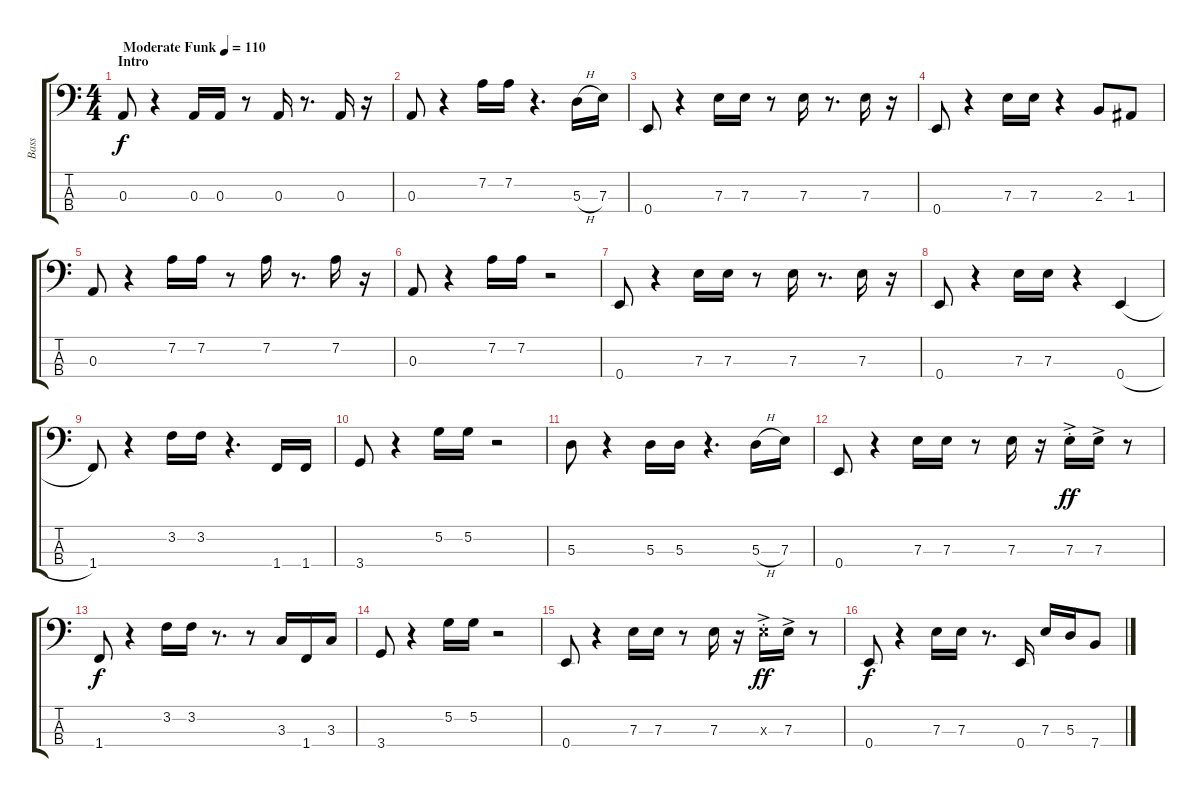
\track ("Bass" "Bass") {instrument electricbassfinger}
\staff {score tabs}
\tuning (G2 D2 A1 E1) {hide}
\ts (4 4)
\section ("" "Intro")
\tempo (110 "Moderate Funk")
\clef f4
\ks c
0.3.8{dy f instrument electricbassfinger} r.4 0.3.16 0.3.16 r.8 0.3.16 r.8{d} 0.3.16 r.16 |
0.3.8 r.4 7.2.16 7.2.16 r.4{d} 5.3{h}.16 7.3.16 |
0.4.8 r.4 7.3.16 7.3.16 r.8 7.3.16 r.8{d} 7.3.16 r.16 |
0.4.8 r.4 7.3.16 7.3.16 r.4 2.3.8 1.3.8 |
0.3.8 r.4 7.2.16 7.2.16 r.8 7.2.16 r.8{d} 7.2.16 r.16 |
0.3.8 r.4 7.2.16 7.2.16 r.2 |
0.4.8 r.4 7.3.16 7.3.16 r.8 7.3.16 r.8{d} 7.3.16 r.16 |
0.4.8 r.4 7.3.16 7.3.16 r.4 0.4{h}.4 |
1.4.8 r.4 3.2.16 3.2.16 r.4{d} 1.4.16 1.4.16 |
3.4.8 r.4 5.2.16 5.2.16 r.2 |
5.3.8 r.4 5.3.16 5.3.16 r.4{d} 5.3{h}.16 7.3.16 |
0.4.8 r.4 7.3.16 7.3.16 r.8 7.3.16 r.16 7.3{ac st}.16{dy ff} 7.3{ac}.16 r.8 |
1.4.8{dy f} r.4 3.2.16 3.2.16 r.8{d} r.8 3.3.16 1.4.16 3.3.16 |
3.4.8 r.4 5.2.16 5.2.16 r.2 |
0.4.8 r.4 7.3.16 7.3.16 r.8 7.3.16 r.16 7.3{ac st x}.16{dy ff} 7.3{ac}.16 r.8 |
0.4.8{dy f} r.4 7.3.16 7.3.16 r.8{d} 0.4.16 7.3.16 5.3.16 7.4.8
